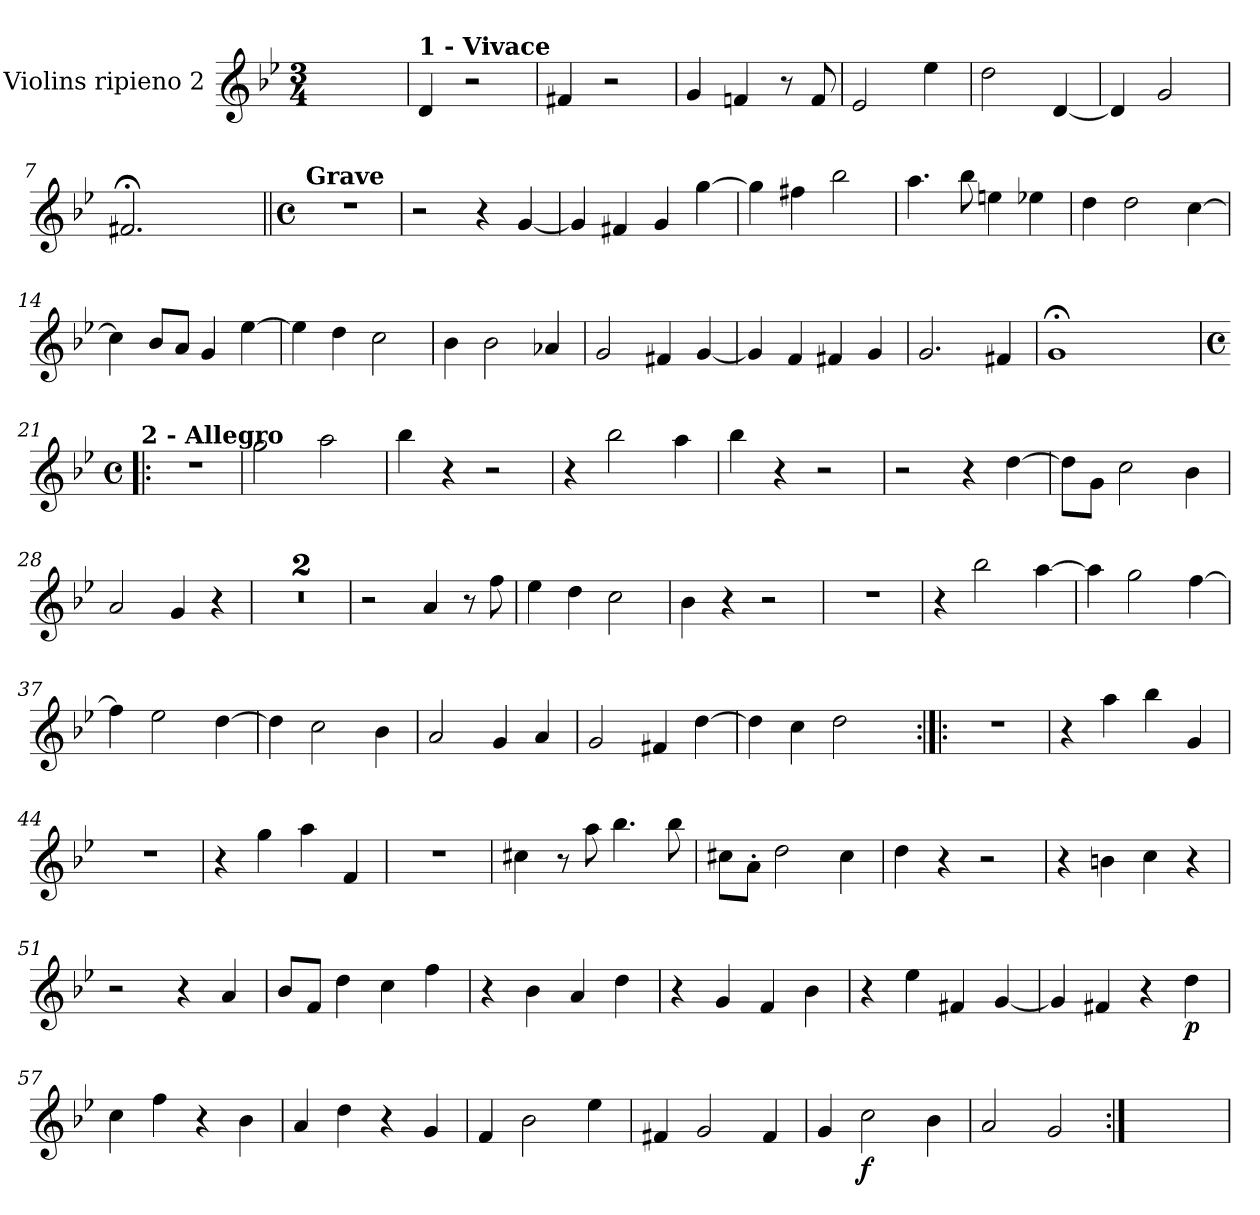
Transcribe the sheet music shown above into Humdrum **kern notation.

**kern	**dynam
*part1	*part1
*staff1	*staff1
*I"Violins ripieno 2	*
*I'VR2	*
*clefG2	*
*k[b-e-]	*
*M3/4	*
=	=
2.ryy	.
=1	=1
*MM120	*
!LO:TX:a:B:t=1 - Vivace	!
4d/	.
2r	.
=2	=2
4f#X/	.
2r	.
=3	=3
4g/	.
4fn/	.
8r	.
8f/	.
=4	=4
2e-/	.
4ee-\	.
=5	=5
2dd\	.
[4d/	.
=6	=6
4d/]	.
2g/	.
=7	=7
2.f#X;</	.
2ryy	.
=8||	=8||
*M4/4	*
*met(c)	*
*MM80	*
!LO:TX:a:B:t=Grave	!
1r	.
=9	=9
2r	.
4r	.
[4g/	.
!!LO:LB:g=z
=10	=10
4g/]	.
4f#X/	.
4g/	.
[4gg\	.
=11	=11
4gg\]	.
4ff#X\	.
2bb-\	.
=12	=12
4.aa\	.
8bb-\	.
4een\	.
4ee-X\	.
=13	=13
4dd\	.
2dd\	.
[4cc\	.
=14	=14
4cc\]	.
8b-/L	.
8a/J	.
4g/	.
[4ee-\	.
=15	=15
4ee-\]	.
4dd\	.
2cc\	.
=16	=16
4b-\	.
2b-\	.
4a-X/	.
=17	=17
2g/	.
4f#X/	.
[4g/	.
!!LO:LB:g=z
=18	=18
4g/]	.
4f/	.
4f#X/	.
4g/	.
=19	=19
2.g/	.
4f#X/	.
=20	=20
1g;<	.
2ryy	.
=21!|:	=21!|:
*M4/4	*
*met(c)	*
*MM90	*
!LO:TX:a:B:t=2 - Allegro	!
1r	.
=22	=22
2gg\	.
2aa\	.
=23	=23
4bb-\	.
4r	.
2r	.
=24	=24
4r	.
2bb-\	.
4aa\	.
=25	=25
4bb-\	.
4r	.
2r	.
=26	=26
2r	.
4r	.
[4dd\	.
=27	=27
8dd\L]	.
8g\J	.
2cc\	.
4b-\	.
!!LO:LB:g=z
=28	=28
2a/	.
4g/	.
4r	.
=29	=29
1r	.
=30	=30
1r	.
=31	=31
2r	.
4a/	.
8r	.
8ff\	.
=32	=32
4ee-\	.
4dd\	.
2cc\	.
=33	=33
4b-\	.
4r	.
2r	.
=34	=34
1r	.
=35	=35
4r	.
2bb-\	.
[4aa\	.
=36	=36
4aa\]	.
2gg\	.
[4ff\	.
=37	=37
4ff\]	.
2ee-\	.
[4dd\	.
=38	=38
4dd\]	.
2cc\	.
4b-\	.
=39	=39
2a/	.
4g/	.
4a/	.
!!LO:LB:g=z
=40	=40
2g/	.
4f#X/	.
[4dd\	.
=41	=41
4dd\]	.
4cc\	.
2dd\	.
8ryy	.
=42:|!|:	=42:|!|:
1r	.
=43	=43
4r	.
4aa\	.
4bb-\	.
4g/	.
=44	=44
1r	.
=45	=45
4r	.
4gg\	.
4aa\	.
4f/	.
=46	=46
1r	.
=47	=47
4cc#X\	.
8r	.
8aa\	.
4.bb-\	.
8bb-\	.
=48	=48
8cc#X\L	.
8a'\J	.
2dd\	.
4cc#\	.
=49	=49
4dd\	.
4r	.
2r	.
!!LO:LB:g=z
=50	=50
4r	.
4bn\	.
4cc\	.
4r	.
=51	=51
2r	.
4r	.
4a/	.
=52	=52
8b-/L	.
8f/J	.
4dd\	.
4cc\	.
4ff\	.
=53	=53
4r	.
4b-\	.
4a/	.
4dd\	.
=54	=54
4r	.
4g/	.
4f/	.
4b-\	.
=55	=55
4r	.
4ee-\	.
4f#X/	.
[4g/	.
=56	=56
4g/]	.
4f#X/	.
4r	.
!	!LO:DY:b
4dd\	p
=57	=57
4cc\	.
4ff\	.
4r	.
4b-\	.
!!LO:LB:g=z
=58	=58
4a/	.
4dd\	.
4r	.
4g/	.
=59	=59
4f/	.
2b-\	.
4ee-\	.
=60	=60
4f#X/	.
2g/	.
4f#/	.
=61	=61
4g/	.
!	!LO:DY:b
2cc\	f
4b-\	.
=62	=62
2a/	.
2g/	.
!!LO:LB:g=z
=62X1:|!	=62X1:|!
1ryy	.
=	=
*-	*-
